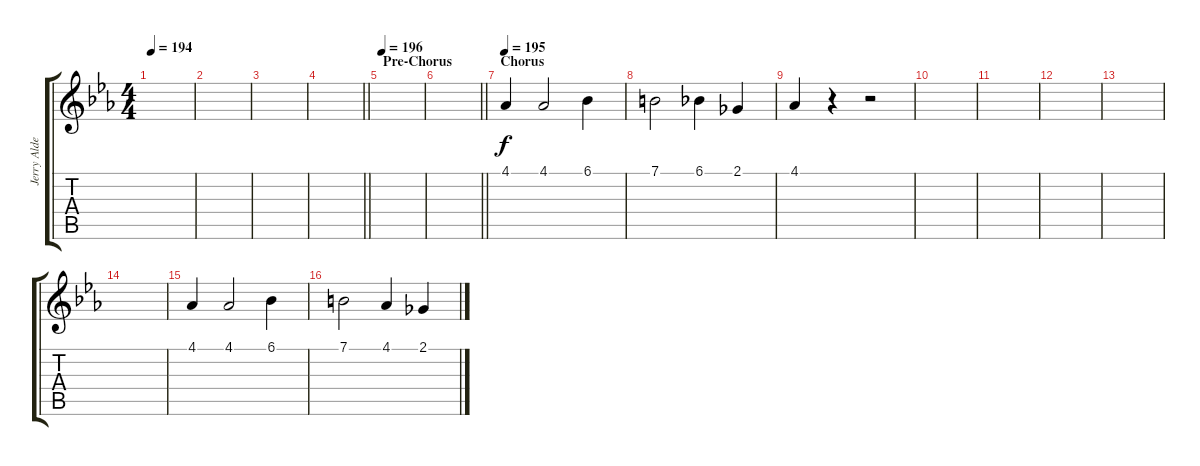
\track ("Jerry Alder - Backing Vocal" "Jerry Alde") {instrument flute}
\staff {score tabs}
\tuning (E4 B3 G3 D3 A2 E2) {hide}
\ts (4 4)
\tempo 194
\clef g2
\ks eb
|
|
|
\barLineRight lightlight
|
\section ("" "Pre-Chorus")
\tempo 196
|
\barLineRight lightlight
|
\section ("" "Chorus")
\tempo 195
4.1.4 4.1.2 6.1.4 |
7.1.2 6.1.4 2.1.4 |
4.1.4 r.4 r.2 |
|
|
|
|
|
4.1.4 4.1.2 6.1.4 |
7.1.2 4.1.4 2.1.4
